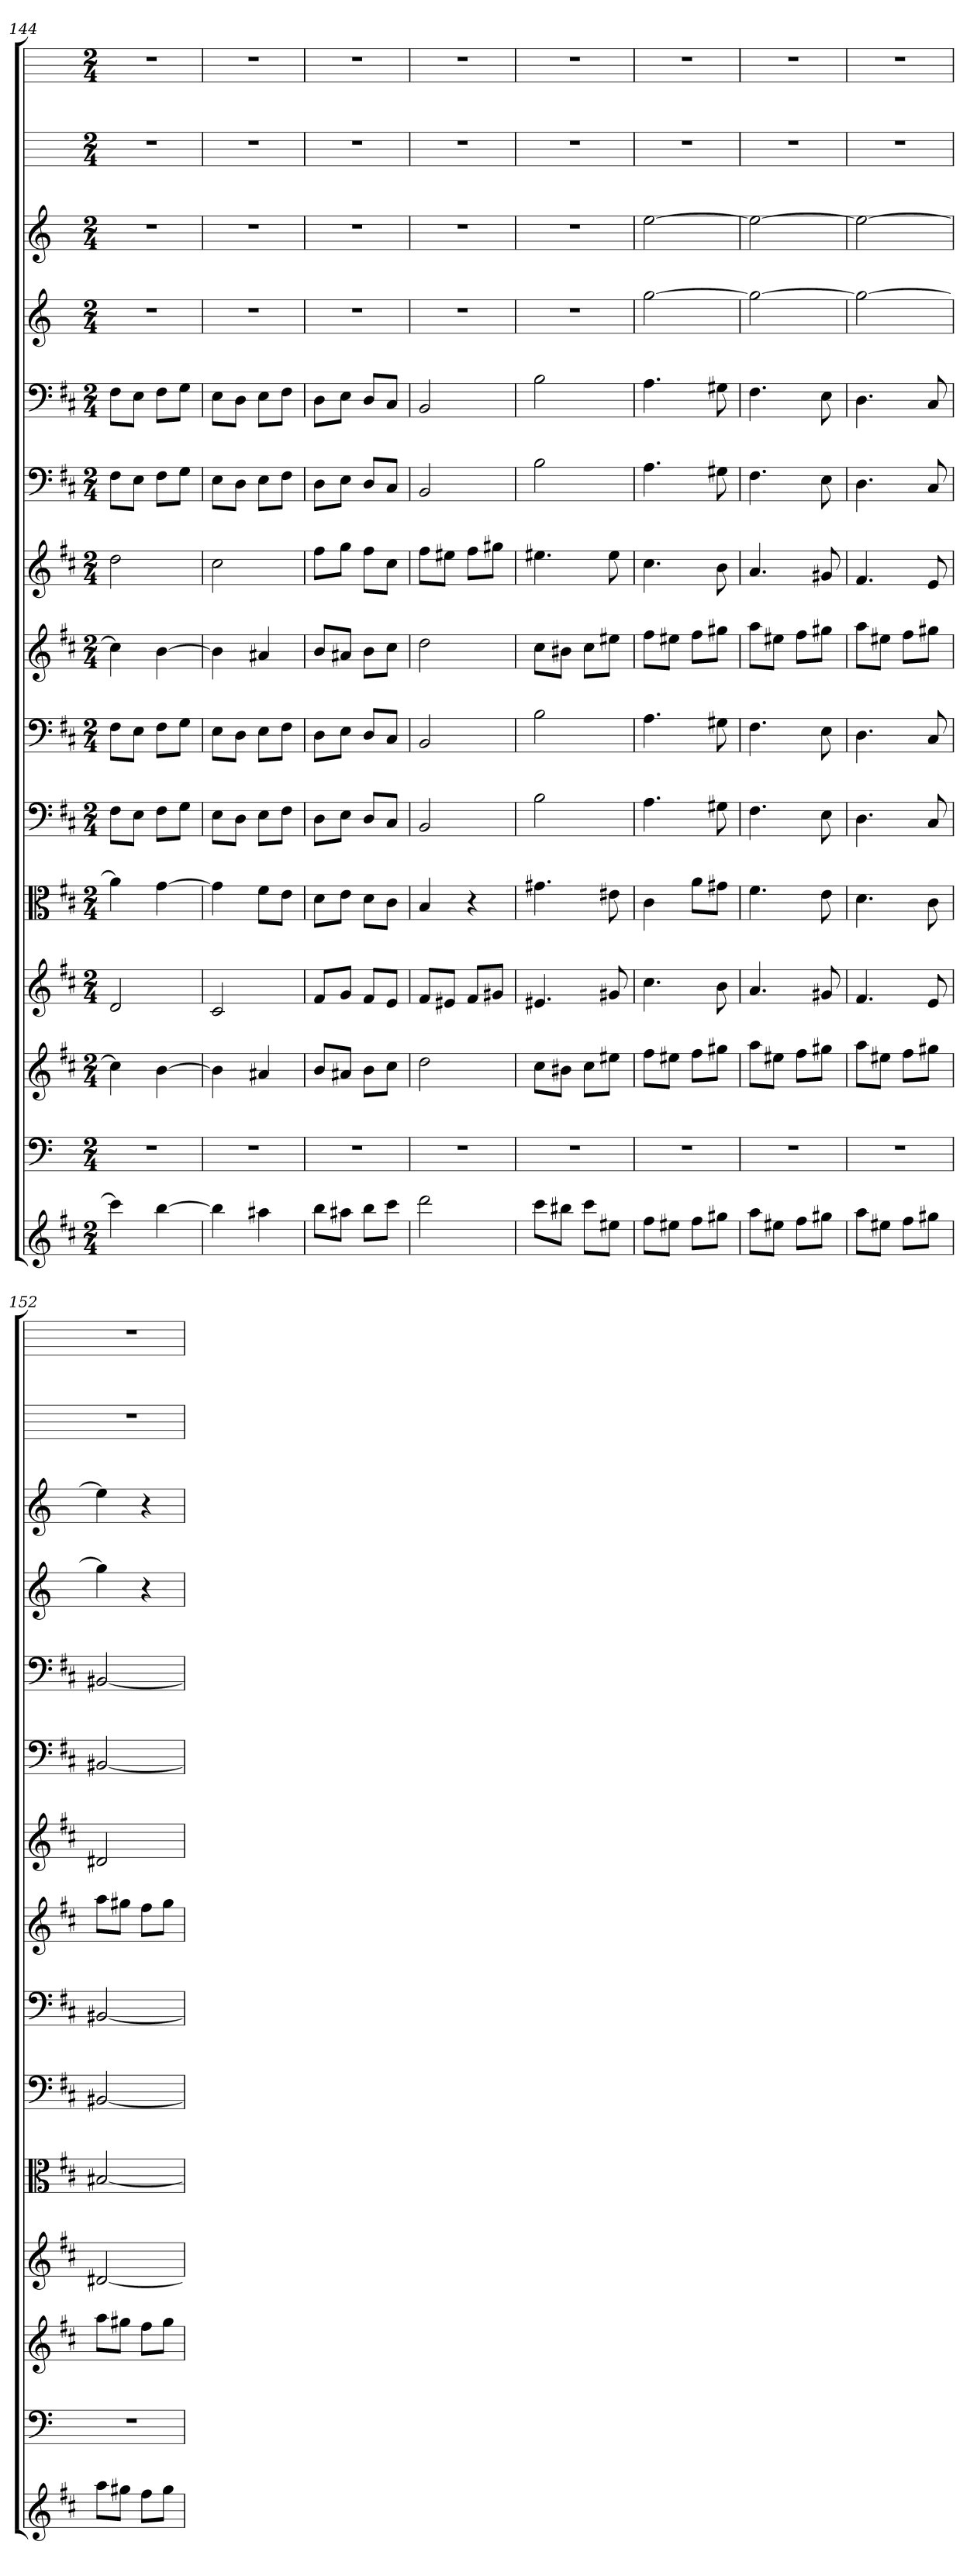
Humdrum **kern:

**kern	**kern	**kern	**kern	**kern	**kern	**kern	**kern	**kern	**kern	**kern	**kern	**kern	**kern	**kern
*part15	*part14	*part13	*part12	*part11	*part10	*part9	*part8	*part7	*part6	*part5	*part4	*part3	*part2	*part1
*staff15	*staff14	*staff13	*staff12	*staff11	*staff10	*staff9	*staff8	*staff7	*staff6	*staff5	*staff4	*staff3	*staff2	*staff1
*	*clefF4	*	*	*clefC3	*clefF4	*clefF4	*	*	*clefF4	*clefF4	*	*	*	*
*k[f#c#]	*k[]	*k[f#c#]	*k[f#c#]	*k[f#c#]	*k[f#c#]	*k[f#c#]	*k[f#c#]	*k[f#c#]	*k[f#c#]	*k[f#c#]	*k[]	*k[]	*k[]	*k[]
*M2/4	*M2/4	*M2/4	*M2/4	*M2/4	*M2/4	*M2/4	*M2/4	*M2/4	*M2/4	*M2/4	*M2/4	*M2/4	*M2/4	*M2/4
=144	=144	=144	=144	=144	=144	=144	=144	=144	=144	=144	=144	=144	=144	=144
4ccc#]	2r	4cc#]	2d	4a]	8F#\L	8F#\L	4cc#]	2dd	8F#\L	8F#\L	2r	2r	2r	2r
.	.	.	.	.	8E\J	8E\J	.	.	8E\J	8E\J	.	.	.	.
[4bb	.	[4b	.	[4g	8F#\L	8F#\L	[4b	.	8F#\L	8F#\L	.	.	.	.
.	.	.	.	.	8G\J	8G\J	.	.	8G\J	8G\J	.	.	.	.
=145	=145	=145	=145	=145	=145	=145	=145	=145	=145	=145	=145	=145	=145	=145
4bb]	2r	4b]	2c#	4g]	8E\L	8E\L	4b]	2cc#	8E\L	8E\L	2r	2r	2r	2r
.	.	.	.	.	8D\J	8D\J	.	.	8D\J	8D\J	.	.	.	.
4aa#X	.	4a#X	.	8f#\L	8E\L	8E\L	4a#X	.	8E\L	8E\L	.	.	.	.
.	.	.	.	8e\J	8F#\J	8F#\J	.	.	8F#\J	8F#\J	.	.	.	.
=146	=146	=146	=146	=146	=146	=146	=146	=146	=146	=146	=146	=146	=146	=146
8bbL	2r	8bL	8f#L	8d\L	8D\L	8D\L	8bL	8ff#L	8D\L	8D\L	2r	2r	2r	2r
8aa#XJ	.	8a#XJ	8gJ	8e\J	8E\J	8E\J	8a#XJ	8ggJ	8E\J	8E\J	.	.	.	.
8bbL	.	8bL	8f#L	8d\L	8D/L	8D/L	8bL	8ff#L	8D/L	8D/L	.	.	.	.
8ccc#J	.	8cc#J	8eJ	8c#\J	8C#/J	8C#/J	8cc#J	8cc#J	8C#/J	8C#/J	.	.	.	.
=147	=147	=147	=147	=147	=147	=147	=147	=147	=147	=147	=147	=147	=147	=147
2ddd	2r	2dd	8f#L	4B	2BB	2BB	2dd	8ff#L	2BB	2BB	2r	2r	2r	2r
.	.	.	8e#XJ	.	.	.	.	8ee#XJ	.	.	.	.	.	.
.	.	.	8f#L	4r	.	.	.	8ff#L	.	.	.	.	.	.
.	.	.	8g#XJ	.	.	.	.	8gg#XJ	.	.	.	.	.	.
=148	=148	=148	=148	=148	=148	=148	=148	=148	=148	=148	=148	=148	=148	=148
8ccc#L	2r	8cc#L	4.e#X	4.g#X	2B	2B	8cc#L	4.ee#X	2B	2B	2r	2r	2r	2r
8bb#XJ	.	8b#XJ	.	.	.	.	8b#XJ	.	.	.	.	.	.	.
8ccc#L	.	8cc#L	.	.	.	.	8cc#L	.	.	.	.	.	.	.
8ee#XJ	.	8ee#XJ	8g#X	8e#X	.	.	8ee#XJ	8ee#	.	.	.	.	.	.
=149	=149	=149	=149	=149	=149	=149	=149	=149	=149	=149	=149	=149	=149	=149
8ff#L	2r	8ff#L	4.cc#	4c#	4.A	4.A	8ff#L	4.cc#	4.A	4.A	[2gg	[2ee	2r	2r
8ee#XJ	.	8ee#XJ	.	.	.	.	8ee#XJ	.	.	.	.	.	.	.
8ff#L	.	8ff#L	.	8a\L	.	.	8ff#L	.	.	.	.	.	.	.
8gg#XJ	.	8gg#XJ	8b	8g#X\J	8G#X	8G#X	8gg#XJ	8b	8G#X	8G#X	.	.	.	.
=150	=150	=150	=150	=150	=150	=150	=150	=150	=150	=150	=150	=150	=150	=150
8aaL	2r	8aaL	4.a	4.f#	4.F#	4.F#	8aaL	4.a	4.F#	4.F#	2gg_	2ee_	2r	2r
8ee#XJ	.	8ee#XJ	.	.	.	.	8ee#XJ	.	.	.	.	.	.	.
8ff#L	.	8ff#L	.	.	.	.	8ff#L	.	.	.	.	.	.	.
8gg#XJ	.	8gg#XJ	8g#X	8e	8E	8E	8gg#XJ	8g#X	8E	8E	.	.	.	.
=151	=151	=151	=151	=151	=151	=151	=151	=151	=151	=151	=151	=151	=151	=151
8aaL	2r	8aaL	4.f#	4.d	4.D	4.D	8aaL	4.f#	4.D	4.D	2gg_	2ee_	2r	2r
8ee#XJ	.	8ee#XJ	.	.	.	.	8ee#XJ	.	.	.	.	.	.	.
8ff#L	.	8ff#L	.	.	.	.	8ff#L	.	.	.	.	.	.	.
8gg#XJ	.	8gg#XJ	8e	8c#	8C#	8C#	8gg#XJ	8e	8C#	8C#	.	.	.	.
=152	=152	=152	=152	=152	=152	=152	=152	=152	=152	=152	=152	=152	=152	=152
8aaL	2r	8aaL	[2d#X	[2B#X	[2BB#X	[2BB#X	8aaL	2d#X	[2BB#X	[2BB#X	4gg]	4ee]	2r	2r
8gg#XJ	.	8gg#XJ	.	.	.	.	8gg#XJ	.	.	.	.	.	.	.
8ff#L	.	8ff#L	.	.	.	.	8ff#L	.	.	.	4r	4r	.	.
8gg#J	.	8gg#J	.	.	.	.	8gg#J	.	.	.	.	.	.	.
=	=	=	=	=	=	=	=	=	=	=	=	=	=	=
*-	*-	*-	*-	*-	*-	*-	*-	*-	*-	*-	*-	*-	*-	*-
